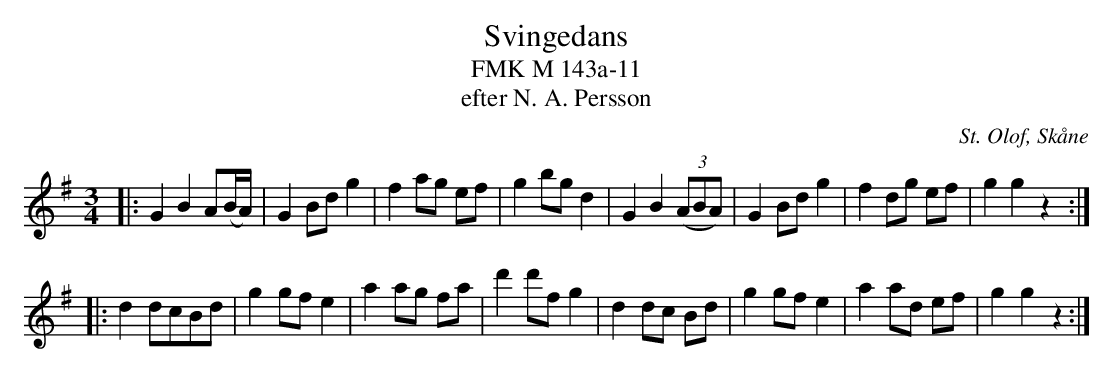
X:1
T:Svingedans
T:FMK M 143a-11
T:efter N. A. Persson
O:St. Olof, Skåne
M:3/4
L:1/8
Q:1/4=108
K:G
|: G2 B2 A(B/A/) | G2 Bd g2 | f2 ag ef | g2 bg d2 | G2 B2 ((3ABA) | G2 Bd g2 | f2 dg ef | g2 g2 z2 :|
|: d2 dcBd | g2 gf e2 | a2 ag fa | d'2 d'f g2 | d2 dc Bd | g2 gf e2 | a2 ad ef | g2 g2 z2 :|
